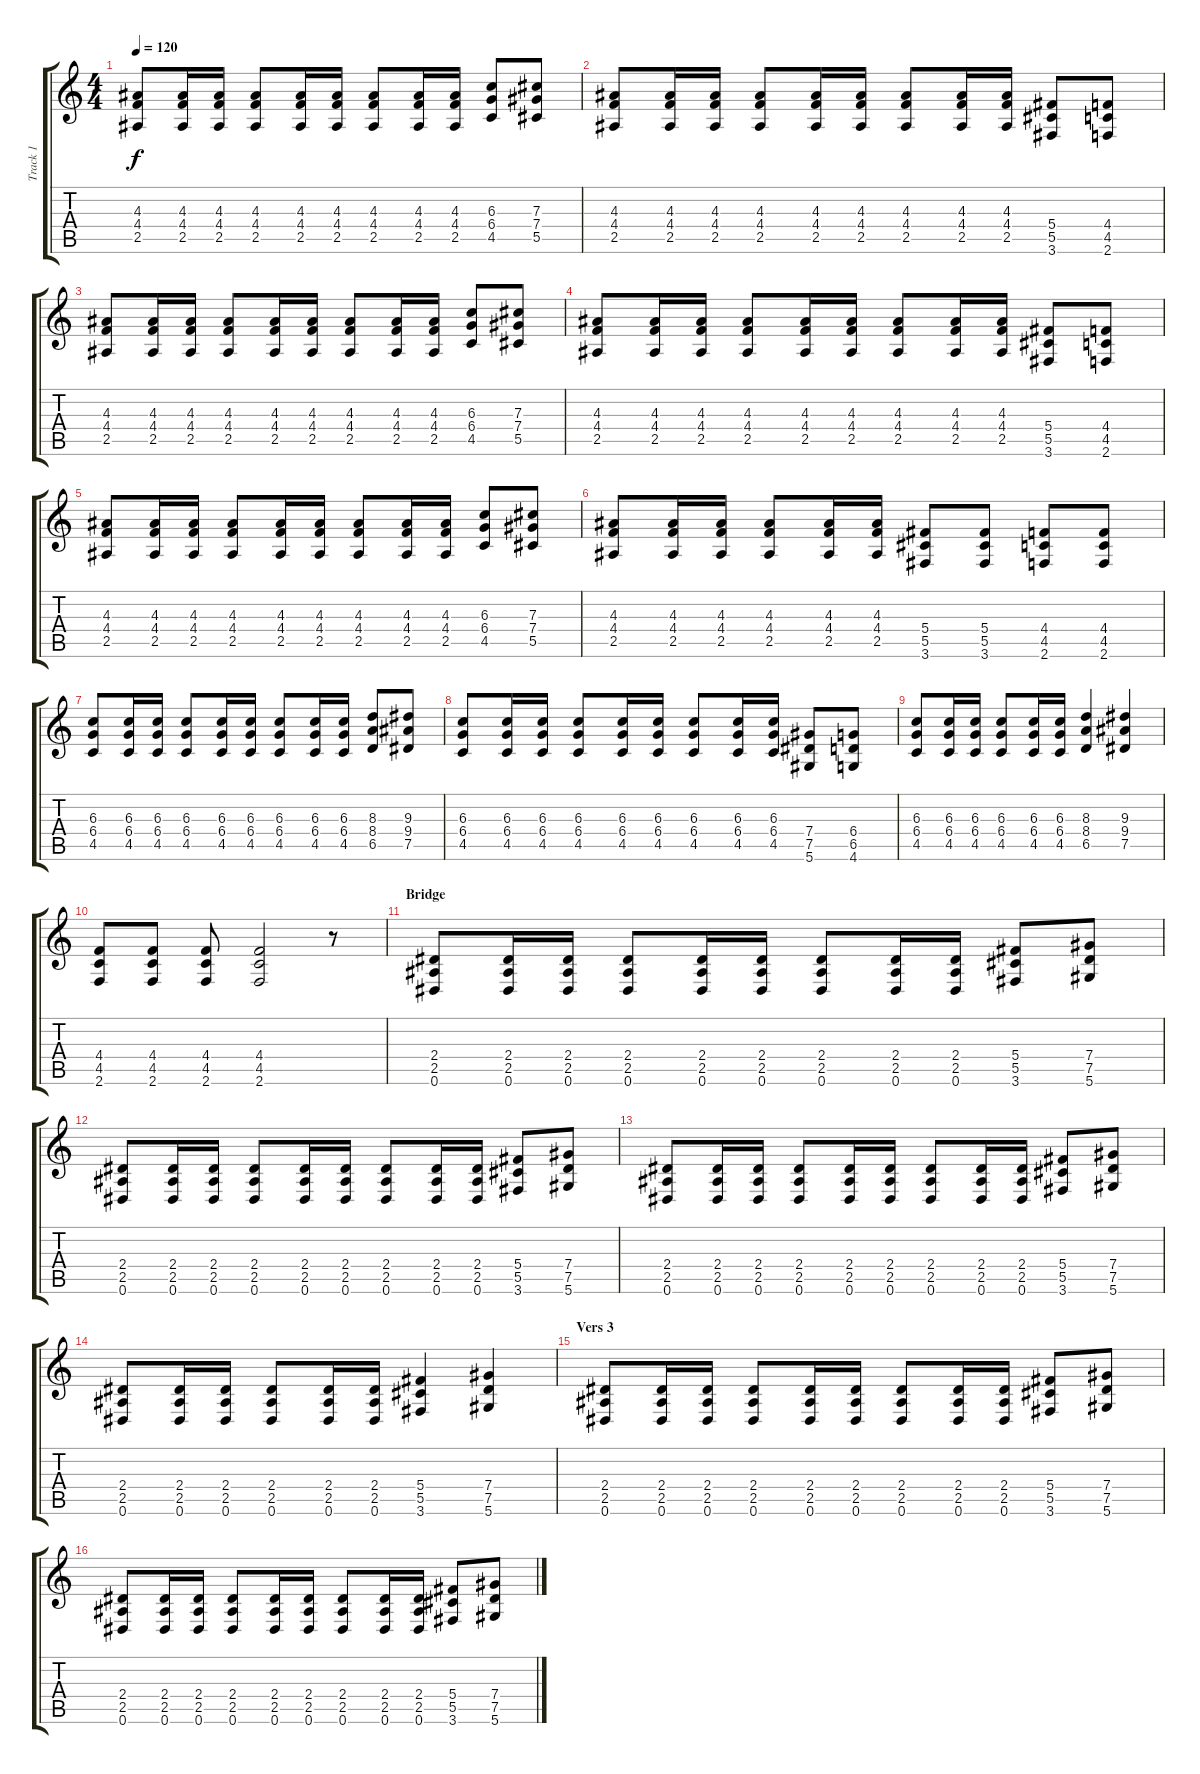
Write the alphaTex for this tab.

\track ("Track 1" "Track 1") {instrument distortionguitar}
\staff {score tabs}
\tuning (Eb4 Bb3 Gb3 Db3 Ab2 Eb2) {hide}
\ts (4 4)
\tempo 120
\clef g2
\ks c
(4.3 4.4 2.5).8{dy f} (4.3 4.4 2.5).16 (4.3 4.4 2.5).16 (4.3 4.4 2.5).8 (4.3 4.4 2.5).16 (4.3 4.4 2.5).16 (4.3 4.4 2.5).8 (4.3 4.4 2.5).16 (4.3 4.4 2.5).16 (6.3 6.4 4.5).8 (7.3 7.4 5.5).8 |
(4.3 4.4 2.5).8 (4.3 4.4 2.5).16 (4.3 4.4 2.5).16 (4.3 4.4 2.5).8 (4.3 4.4 2.5).16 (4.3 4.4 2.5).16 (4.3 4.4 2.5).8 (4.3 4.4 2.5).16 (4.3 4.4 2.5).16 (5.4 5.5 3.6).8 (4.4 4.5 2.6).8 |
(4.3 4.4 2.5).8 (4.3 4.4 2.5).16 (4.3 4.4 2.5).16 (4.3 4.4 2.5).8 (4.3 4.4 2.5).16 (4.3 4.4 2.5).16 (4.3 4.4 2.5).8 (4.3 4.4 2.5).16 (4.3 4.4 2.5).16 (6.3 6.4 4.5).8 (7.3 7.4 5.5).8 |
(4.3 4.4 2.5).8 (4.3 4.4 2.5).16 (4.3 4.4 2.5).16 (4.3 4.4 2.5).8 (4.3 4.4 2.5).16 (4.3 4.4 2.5).16 (4.3 4.4 2.5).8 (4.3 4.4 2.5).16 (4.3 4.4 2.5).16 (5.4 5.5 3.6).8 (4.4 4.5 2.6).8 |
(4.3 4.4 2.5).8 (4.3 4.4 2.5).16 (4.3 4.4 2.5).16 (4.3 4.4 2.5).8 (4.3 4.4 2.5).16 (4.3 4.4 2.5).16 (4.3 4.4 2.5).8 (4.3 4.4 2.5).16 (4.3 4.4 2.5).16 (6.3 6.4 4.5).8 (7.3 7.4 5.5).8 |
(4.3 4.4 2.5).8 (4.3 4.4 2.5).16 (4.3 4.4 2.5).16 (4.3 4.4 2.5).8 (4.3 4.4 2.5).16 (4.3 4.4 2.5).16 (5.4 5.5 3.6).8 (5.4 5.5 3.6).8 (4.4 4.5 2.6).8 (4.4 4.5 2.6).8 |
(6.3 6.4 4.5).8 (6.3 6.4 4.5).16 (6.3 6.4 4.5).16 (6.3 6.4 4.5).8 (6.3 6.4 4.5).16 (6.3 6.4 4.5).16 (6.3 6.4 4.5).8 (6.3 6.4 4.5).16 (6.3 6.4 4.5).16 (8.3 8.4 6.5).8 (9.3 9.4 7.5).8 |
(6.3 6.4 4.5).8 (6.3 6.4 4.5).16 (6.3 6.4 4.5).16 (6.3 6.4 4.5).8 (6.3 6.4 4.5).16 (6.3 6.4 4.5).16 (6.3 6.4 4.5).8 (6.3 6.4 4.5).16 (6.3 6.4 4.5).16 (7.4 7.5 5.6).8 (6.4 6.5 4.6).8 |
(6.3 6.4 4.5).8 (6.3 6.4 4.5).16 (6.3 6.4 4.5).16 (6.3 6.4 4.5).8 (6.3 6.4 4.5).16 (6.3 6.4 4.5).16 (8.3 8.4 6.5).4 (9.3 9.4 7.5).4 |
(4.4 4.5 2.6).8 (4.4 4.5 2.6).8 (4.4 4.5 2.6).8 (4.4 4.5 2.6).2 r.8 |
\section ("" "Bridge")
(2.4 2.5 0.6).8 (2.4 2.5 0.6).16 (2.4 2.5 0.6).16 (2.4 2.5 0.6).8 (2.4 2.5 0.6).16 (2.4 2.5 0.6).16 (2.4 2.5 0.6).8 (2.4 2.5 0.6).16 (2.4 2.5 0.6).16 (5.4 5.5 3.6).8 (7.4 7.5 5.6).8 |
(2.4 2.5 0.6).8 (2.4 2.5 0.6).16 (2.4 2.5 0.6).16 (2.4 2.5 0.6).8 (2.4 2.5 0.6).16 (2.4 2.5 0.6).16 (2.4 2.5 0.6).8 (2.4 2.5 0.6).16 (2.4 2.5 0.6).16 (5.4 5.5 3.6).8 (7.4 7.5 5.6).8 |
(2.4 2.5 0.6).8 (2.4 2.5 0.6).16 (2.4 2.5 0.6).16 (2.4 2.5 0.6).8 (2.4 2.5 0.6).16 (2.4 2.5 0.6).16 (2.4 2.5 0.6).8 (2.4 2.5 0.6).16 (2.4 2.5 0.6).16 (5.4 5.5 3.6).8 (7.4 7.5 5.6).8 |
(2.4 2.5 0.6).8 (2.4 2.5 0.6).16 (2.4 2.5 0.6).16 (2.4 2.5 0.6).8 (2.4 2.5 0.6).16 (2.4 2.5 0.6).16 (5.4 5.5 3.6).4 (7.4 7.5 5.6).4 |
\section ("" "Vers 3")
(2.4 2.5 0.6).8 (2.4 2.5 0.6).16 (2.4 2.5 0.6).16 (2.4 2.5 0.6).8 (2.4 2.5 0.6).16 (2.4 2.5 0.6).16 (2.4 2.5 0.6).8 (2.4 2.5 0.6).16 (2.4 2.5 0.6).16 (5.4 5.5 3.6).8 (7.4 7.5 5.6).8 |
(2.4 2.5 0.6).8 (2.4 2.5 0.6).16 (2.4 2.5 0.6).16 (2.4 2.5 0.6).8 (2.4 2.5 0.6).16 (2.4 2.5 0.6).16 (2.4 2.5 0.6).8 (2.4 2.5 0.6).16 (2.4 2.5 0.6).16 (5.4 5.5 3.6).8 (7.4 7.5 5.6).8
